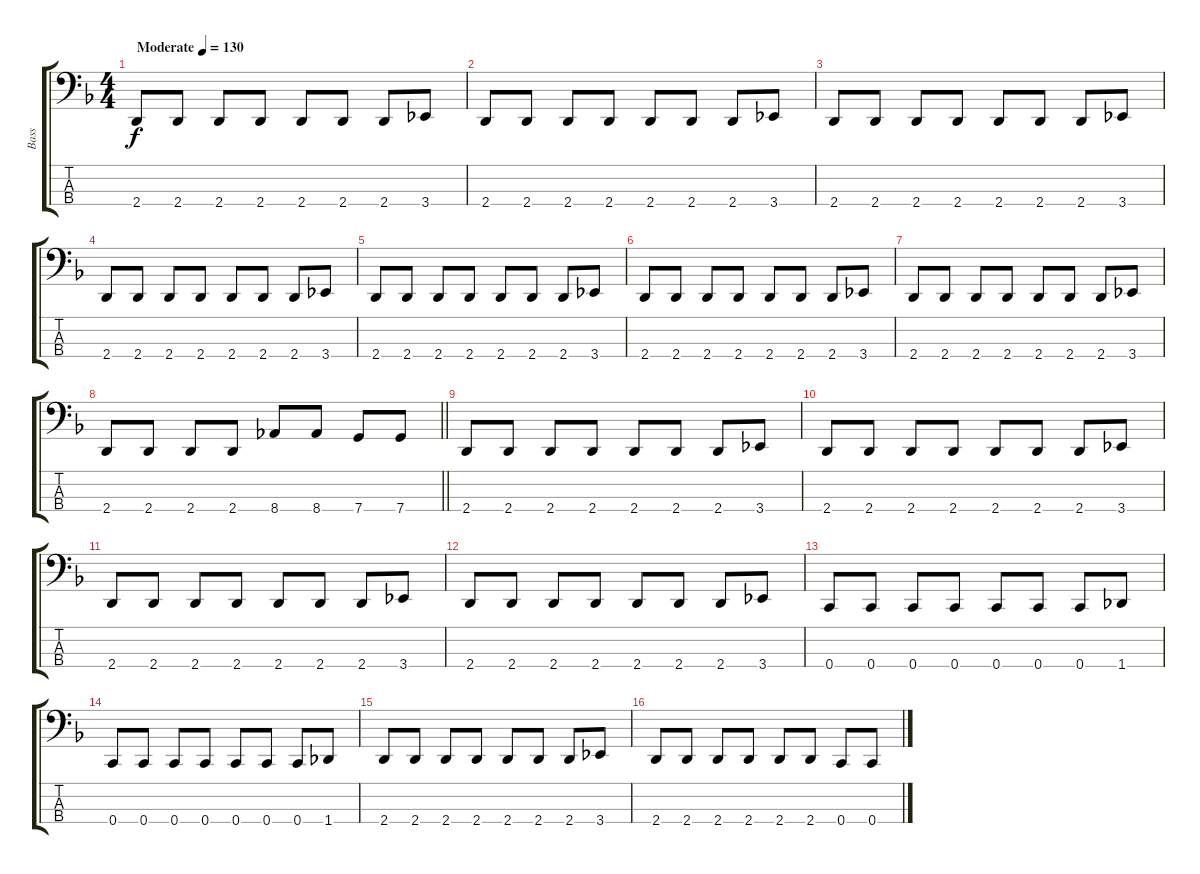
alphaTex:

\track ("Bass" "Bass") {instrument electricbassfinger}
\staff {score tabs}
\tuning (Eb2 Bb1 F1 C1) {hide}
\ts (4 4)
\section ("" "")
\tempo (130 "Moderate")
\clef f4
\ks dminor
2.4.8{dy f instrument electricbassfinger} 2.4.8 2.4.8 2.4.8 2.4.8 2.4.8 2.4.8 3.4.8 |
2.4.8 2.4.8 2.4.8 2.4.8 2.4.8 2.4.8 2.4.8 3.4.8 |
2.4.8 2.4.8 2.4.8 2.4.8 2.4.8 2.4.8 2.4.8 3.4.8 |
2.4.8 2.4.8 2.4.8 2.4.8 2.4.8 2.4.8 2.4.8 3.4.8 |
2.4.8 2.4.8 2.4.8 2.4.8 2.4.8 2.4.8 2.4.8 3.4.8 |
2.4.8 2.4.8 2.4.8 2.4.8 2.4.8 2.4.8 2.4.8 3.4.8 |
2.4.8 2.4.8 2.4.8 2.4.8 2.4.8 2.4.8 2.4.8 3.4.8 |
\barLineRight lightlight
2.4.8 2.4.8 2.4.8 2.4.8 8.4.8 8.4.8 7.4.8 7.4.8 |
\section ("" "")
2.4.8 2.4.8 2.4.8 2.4.8 2.4.8 2.4.8 2.4.8 3.4.8 |
2.4.8 2.4.8 2.4.8 2.4.8 2.4.8 2.4.8 2.4.8 3.4.8 |
2.4.8 2.4.8 2.4.8 2.4.8 2.4.8 2.4.8 2.4.8 3.4.8 |
2.4.8 2.4.8 2.4.8 2.4.8 2.4.8 2.4.8 2.4.8 3.4.8 |
0.4.8 0.4.8 0.4.8 0.4.8 0.4.8 0.4.8 0.4.8 1.4.8 |
0.4.8 0.4.8 0.4.8 0.4.8 0.4.8 0.4.8 0.4.8 1.4.8 |
2.4.8 2.4.8 2.4.8 2.4.8 2.4.8 2.4.8 2.4.8 3.4.8 |
2.4.8 2.4.8 2.4.8 2.4.8 2.4.8 2.4.8 0.4.8 0.4.8
